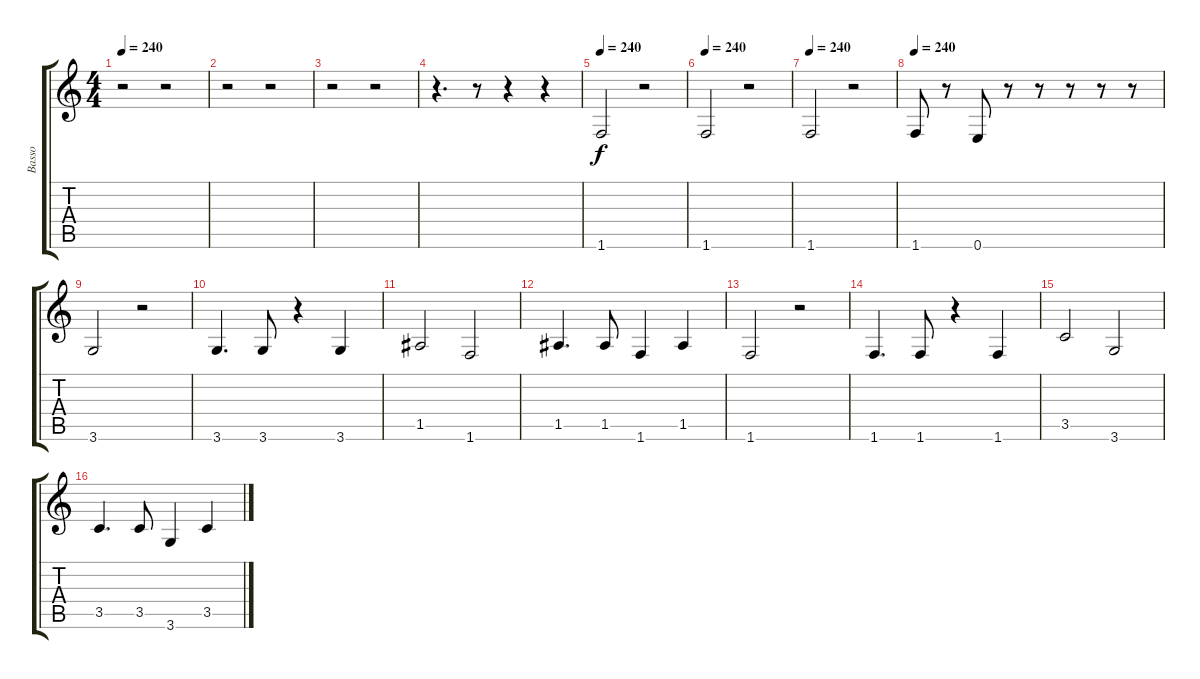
\track ("Basso" "Basso") {instrument fretlessbass}
\staff {score tabs}
\tuning (E4 B3 G3 D3 A2 E2) {hide}
\ts (4 4)
\tempo 240
\clef g2
\ks c
r.2{dy f} r.2 |
r.2 r.2 |
r.2 r.2 |
r.4{d} r.8 r.4 r.4 |
\tempo 240
1.6.2 r.2 |
\tempo 240
1.6.2 r.2 |
\tempo 240
1.6.2 r.2 |
\tempo 240
1.6.8 r.8 0.6.8 r.8 r.8 r.8 r.8 r.8 |
3.6.2 r.2 |
3.6.4{d} 3.6.8 r.4 3.6.4 |
1.5.2 1.6.2 |
1.5.4{d} 1.5.8 1.6.4 1.5.4 |
1.6.2 r.2 |
1.6.4{d} 1.6.8 r.4 1.6.4 |
3.5.2 3.6.2 |
3.5.4{d} 3.5.8 3.6.4 3.5.4
